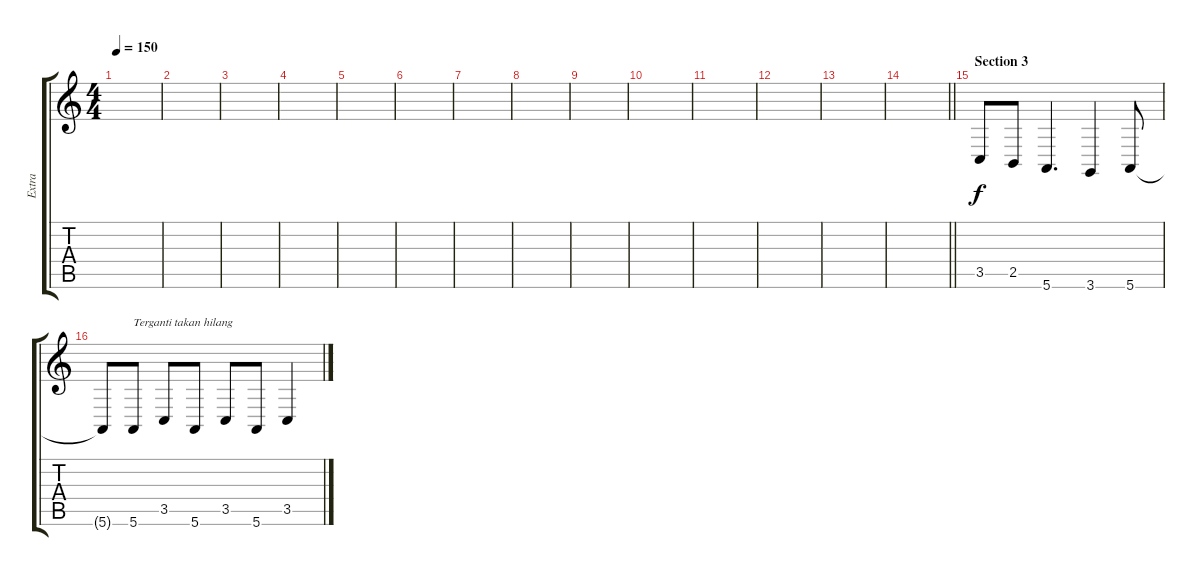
\track ("Extra" "Extra") {instrument lead2sawtooth}
\staff {score tabs}
\tuning (E4 B3 G3 D3 A2 E2) {hide}
\ts (4 4)
\tempo 150
\clef g2
\ks c
|
|
|
|
|
|
|
|
|
|
|
|
|
\barLineRight lightlight
|
\section ("" "Section 3")
3.5.8 2.5.8 5.6.4{d} 3.6.4 5.6.8 |
5.6{t}.8 5.6.8{txt "Terganti takan hilang"} 3.5.8 5.6.8 3.5.8 5.6.8 3.5.4
